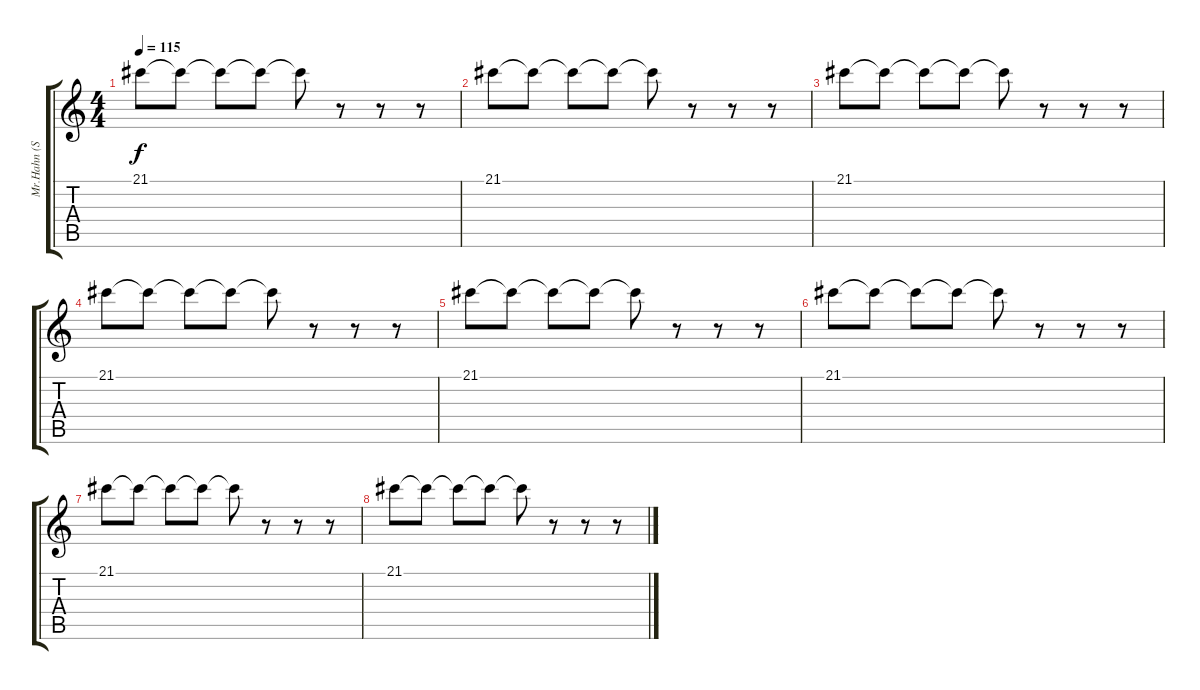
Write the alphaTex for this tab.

\track ("Mr.Hahn (Sampler)" "Mr.Hahn (S") {instrument fx1rain}
\staff {score tabs}
\tuning (E4 B3 G3 D3 A2 E2) {hide}
\ts (4 4)
\tempo 115
\clef g2
\ks c
21.1.8{dy f volume 12 instrument lead8bassandlead} 21.1{t}.8 21.1{t}.8 21.1{t}.8 21.1{t}.8 r.8 r.8 r.8 |
21.1.8{instrument lead8bassandlead} 21.1{t}.8 21.1{t}.8 21.1{t}.8 21.1{t}.8 r.8 r.8 r.8 |
21.1.8{instrument lead8bassandlead} 21.1{t}.8 21.1{t}.8 21.1{t}.8 21.1{t}.8 r.8 r.8 r.8 |
21.1.8{instrument lead8bassandlead} 21.1{t}.8 21.1{t}.8 21.1{t}.8 21.1{t}.8 r.8 r.8 r.8 |
21.1.8{instrument lead8bassandlead} 21.1{t}.8 21.1{t}.8 21.1{t}.8 21.1{t}.8 r.8 r.8 r.8 |
21.1.8{instrument lead8bassandlead} 21.1{t}.8 21.1{t}.8 21.1{t}.8 21.1{t}.8 r.8 r.8 r.8 |
21.1.8{instrument lead8bassandlead} 21.1{t}.8 21.1{t}.8 21.1{t}.8 21.1{t}.8 r.8 r.8 r.8 |
21.1.8{instrument lead8bassandlead} 21.1{t}.8 21.1{t}.8 21.1{t}.8 21.1{t}.8 r.8 r.8 r.8
